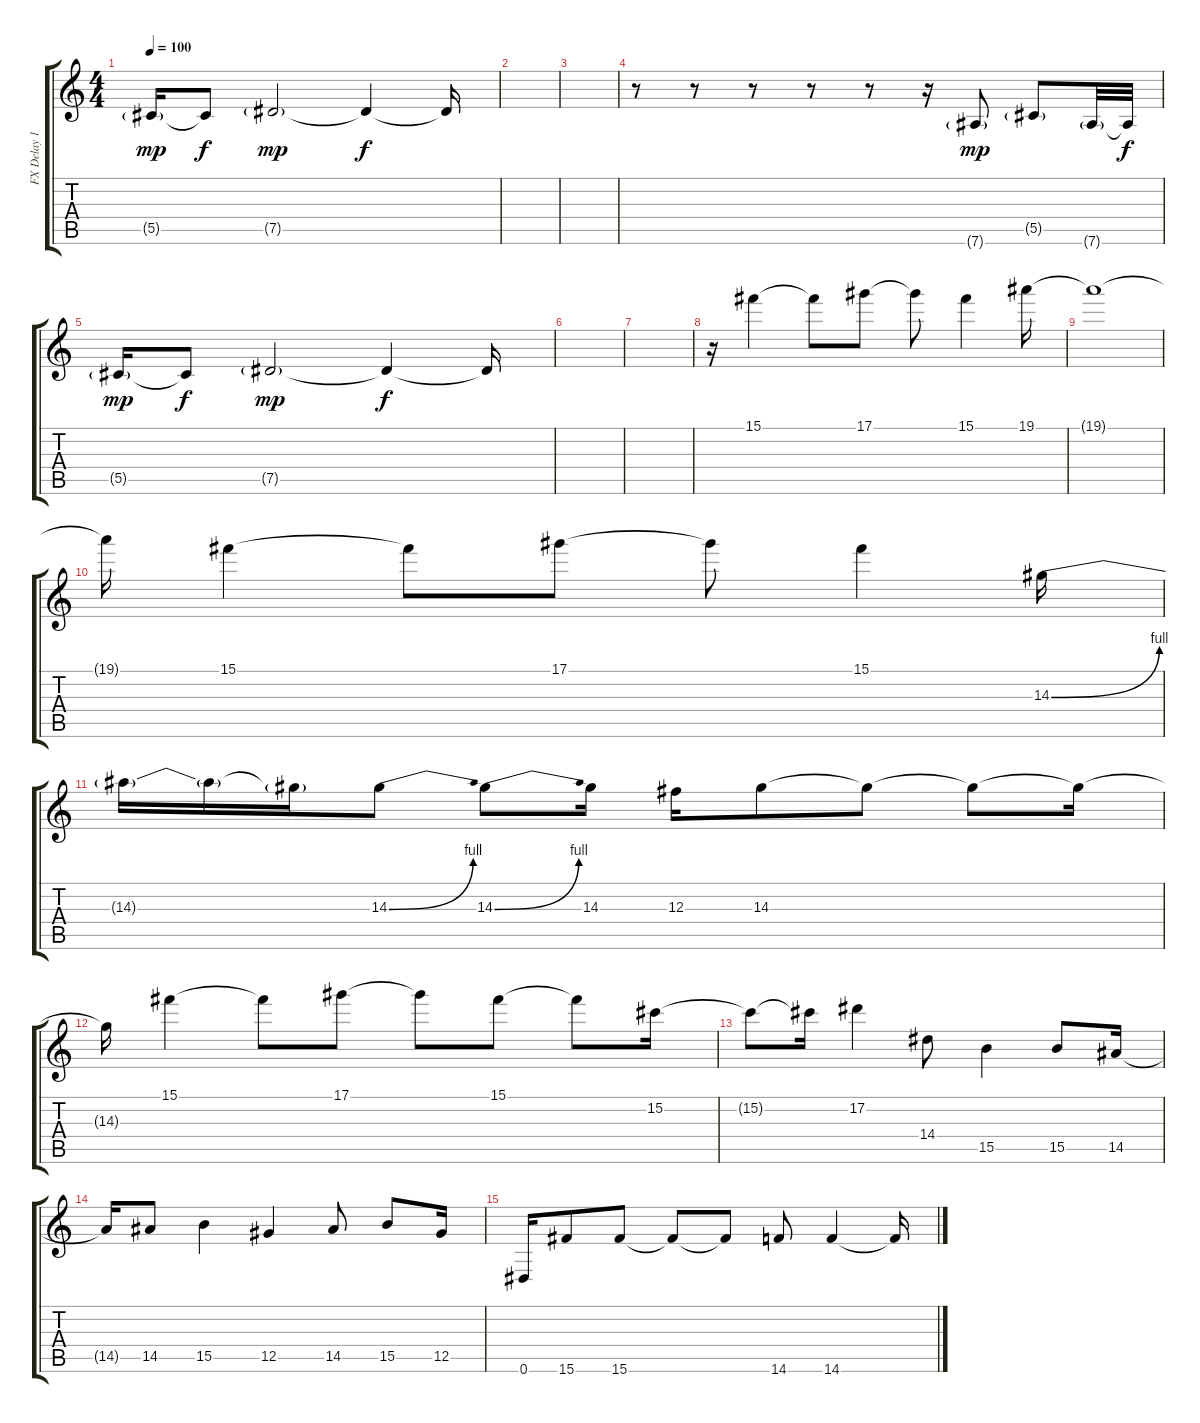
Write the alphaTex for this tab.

\track ("FX Delay 1" "FX Delay 1") {instrument overdrivenguitar}
\staff {score tabs}
\tuning (Eb4 Bb3 Gb3 Db3 Ab2 Eb2) {hide}
\ts (4 4)
\tempo 100
\clef g2
\ks c
5.5{g}.16{dy mp} 5.5{t}.8{dy f} 7.5{g}.2{dy mp} 7.5{t}.4{dy f} 7.5{t}.16 |
|
|
r.8 r.8 r.8 r.8 r.8 r.16 7.6{g}.8{dy mp} 5.5{g}.8 7.6{g}.32 7.6{t}.32{dy f} |
5.5{g}.16{dy mp} 5.5{t}.8{dy f} 7.5{g}.2{dy mp} 7.5{t}.4{dy f} 7.5{t}.16 |
|
|
r.16{volume 6} 15.1.4 15.1{t}.8 17.1.8 17.1{t}.8 15.1.4 19.1.16 |
19.1{t}.1 |
19.1{t}.16 15.1.4 15.1{t}.8 17.1.8 17.1{t}.8 15.1.4 14.3{be (bend 0 0 60 4)}.16 |
14.3{t}.16 14.3{t}.16 14.3{t}.16 14.3{be (bend 0 0 60 4)}.8 14.3{be (bend 0 0 60 4)}.8 14.3.16 12.3.16 14.3.8 14.3{t}.8 14.3{t}.8 14.3{t}.16 |
14.3{t}.16 15.1.4 15.1{t}.8 17.1.8 17.1{t}.8 15.1.8 15.1{t}.8 15.2.16 |
15.2{t}.8 15.2{t}.16 17.2.4 14.4.8 15.5.4 15.5.8 14.5.16 |
14.5{t}.16 14.5.8 15.5.4 12.5.4 14.5.8 15.5.8 12.5.16 |
0.6.16 15.6.8 15.6.8 15.6{t}.8 15.6{t}.8 14.6.8 14.6.4 14.6{t}.16
